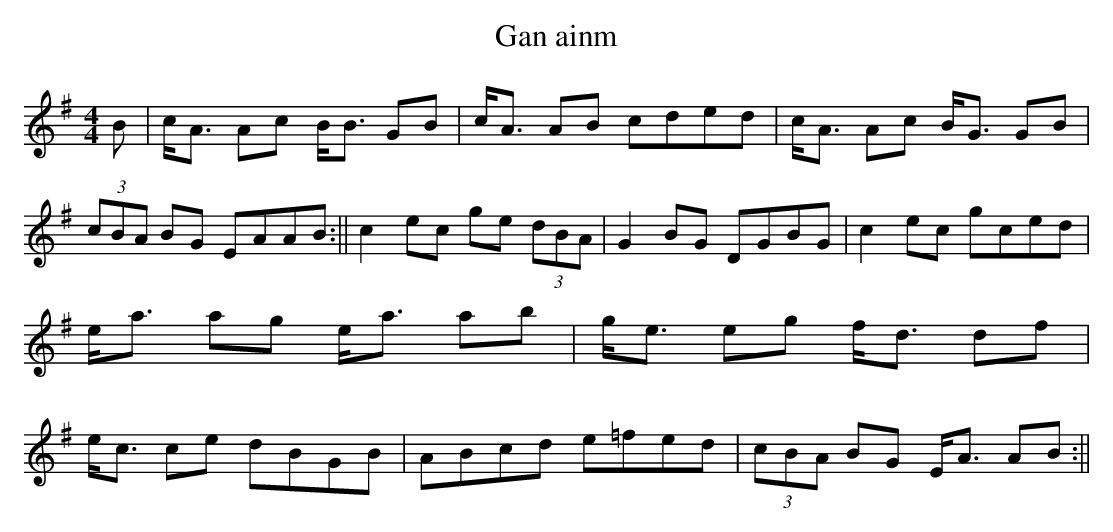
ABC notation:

X:1
T:Gan ainm
M:4/4
L:1/8
K:G
B|c<A Ac B<B GB|c<A AB cded|c<A Ac B<G GB|(3cBA BG EAAB:||\
c2ec ge (3dBA|G2 BG DGBG|c2 ec gced|e<a ag e<a ab|\
g<e eg f<d df|e<c ce dBGB|ABcd e=fed|(3cBA BG E<A AB:||
